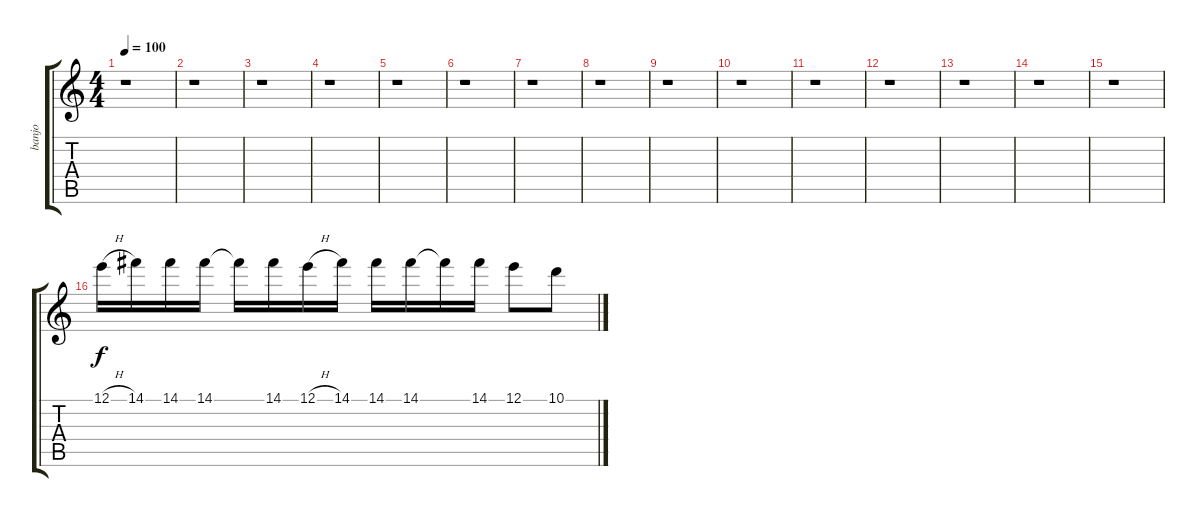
\track ("banjo" "banjo") {instrument banjo}
\staff {score tabs}
\tuning (E4 B3 G3 D3 A2 E2) {hide}
\displaytranspose 12
\ts (4 4)
\tempo 100
\clef g2
\ks c
r.1{dy f} |
r.1 |
r.1 |
r.1 |
r.1 |
r.1 |
r.1 |
r.1 |
r.1 |
r.1 |
r.1 |
r.1 |
r.1 |
r.1 |
r.1 |
12.1{h}.16 14.1.16 14.1.16 14.1.16 14.1{t}.16 14.1.16 12.1{h}.16 14.1.16 14.1.16 14.1.16 14.1{t}.16 14.1.16 12.1.8 10.1.8
